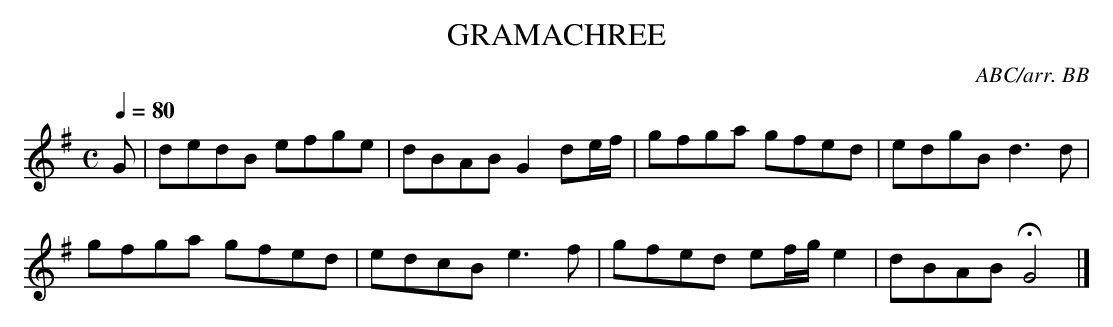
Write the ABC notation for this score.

X:1
T:GRAMACHREE
C:ABC/arr. BB
Through Tara's Halls"
Q:1/4=80
M:C
L:1/8
K:G
G|dedB efge|dBAB G2 de/f/|gfga gfed|edgB d3d |
gfga gfed|edcB e3f|gfed ef/g/ e2|dBAB HG4 |]
